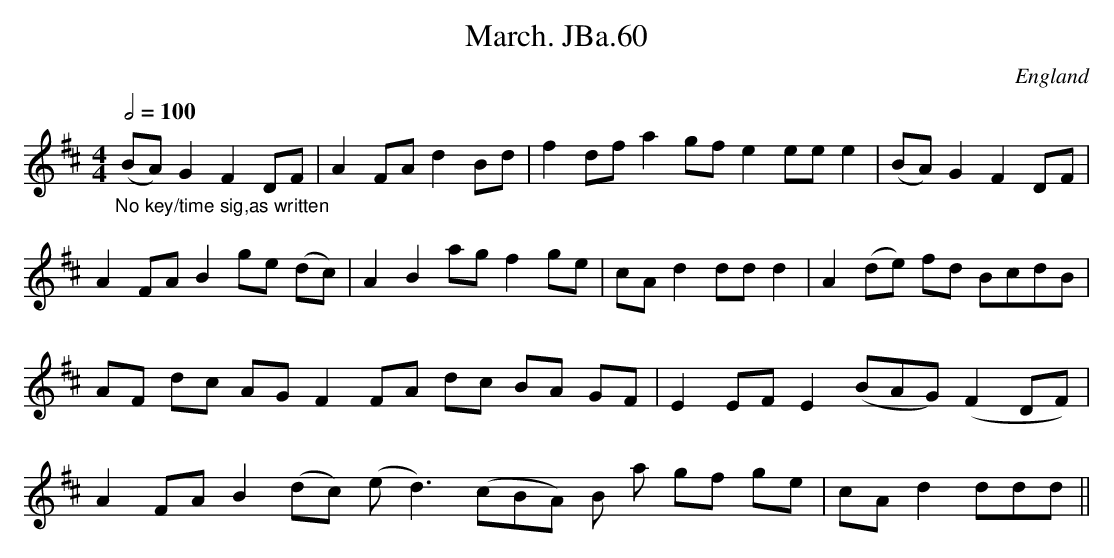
X:1
T:March. JBa.60
L:1/8
M:4/4
O:England
Q:1/2=100
K:D major
"_No key/time sig,as written"
(BA) G2 F2 DF |  A2 FA d2 Bd | f2 df a2 gf e2 eee2 |(BA) G2 F2 DF |!
A2 FA B2 ge (dc) | A2B2 ag f2 ge | cA d2 dd d2 | A2 (de) fd BcdB |!
AF dc AG F2 FA dc BA GF | E2 EF E2 (BAG) (F2 DF) |!
A2 FA B2 (dc) (ed3) (cBA) B a gf ge | cA d2 ddd ||!
